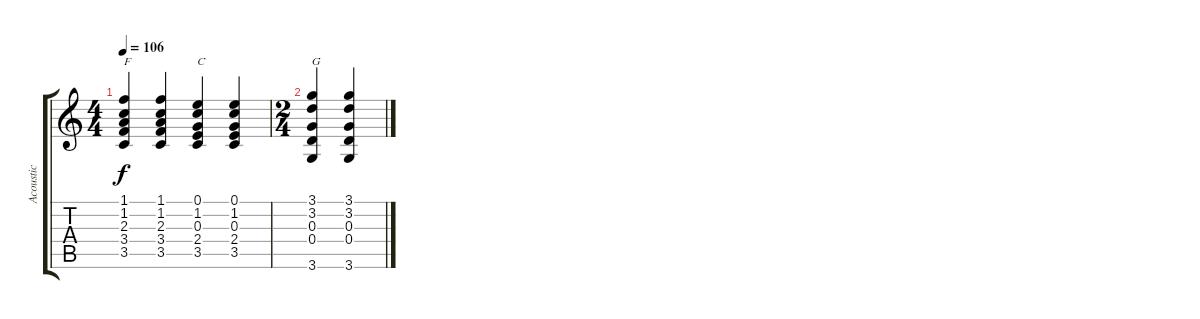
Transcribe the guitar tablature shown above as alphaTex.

\track ("Acoustic" "Acoustic") {instrument acousticguitarsteel}
\staff {score tabs}
\tuning (E4 B3 G3 D3 A2 E2) {hide}
\ts (4 4)
\tempo 106
\clef g2
\ks c
(1.1 1.2 2.3 3.4 3.5).4{txt "F" dy f} (1.1 1.2 2.3 3.4 3.5).4 (0.1 1.2 0.3 2.4 3.5).4{txt "C"} (0.1 1.2 0.3 2.4 3.5).4 |
\ts (2 4)
(3.1 3.2 0.3 0.4 3.6).4{txt "G"} (3.1 3.2 0.3 0.4 3.6).4
